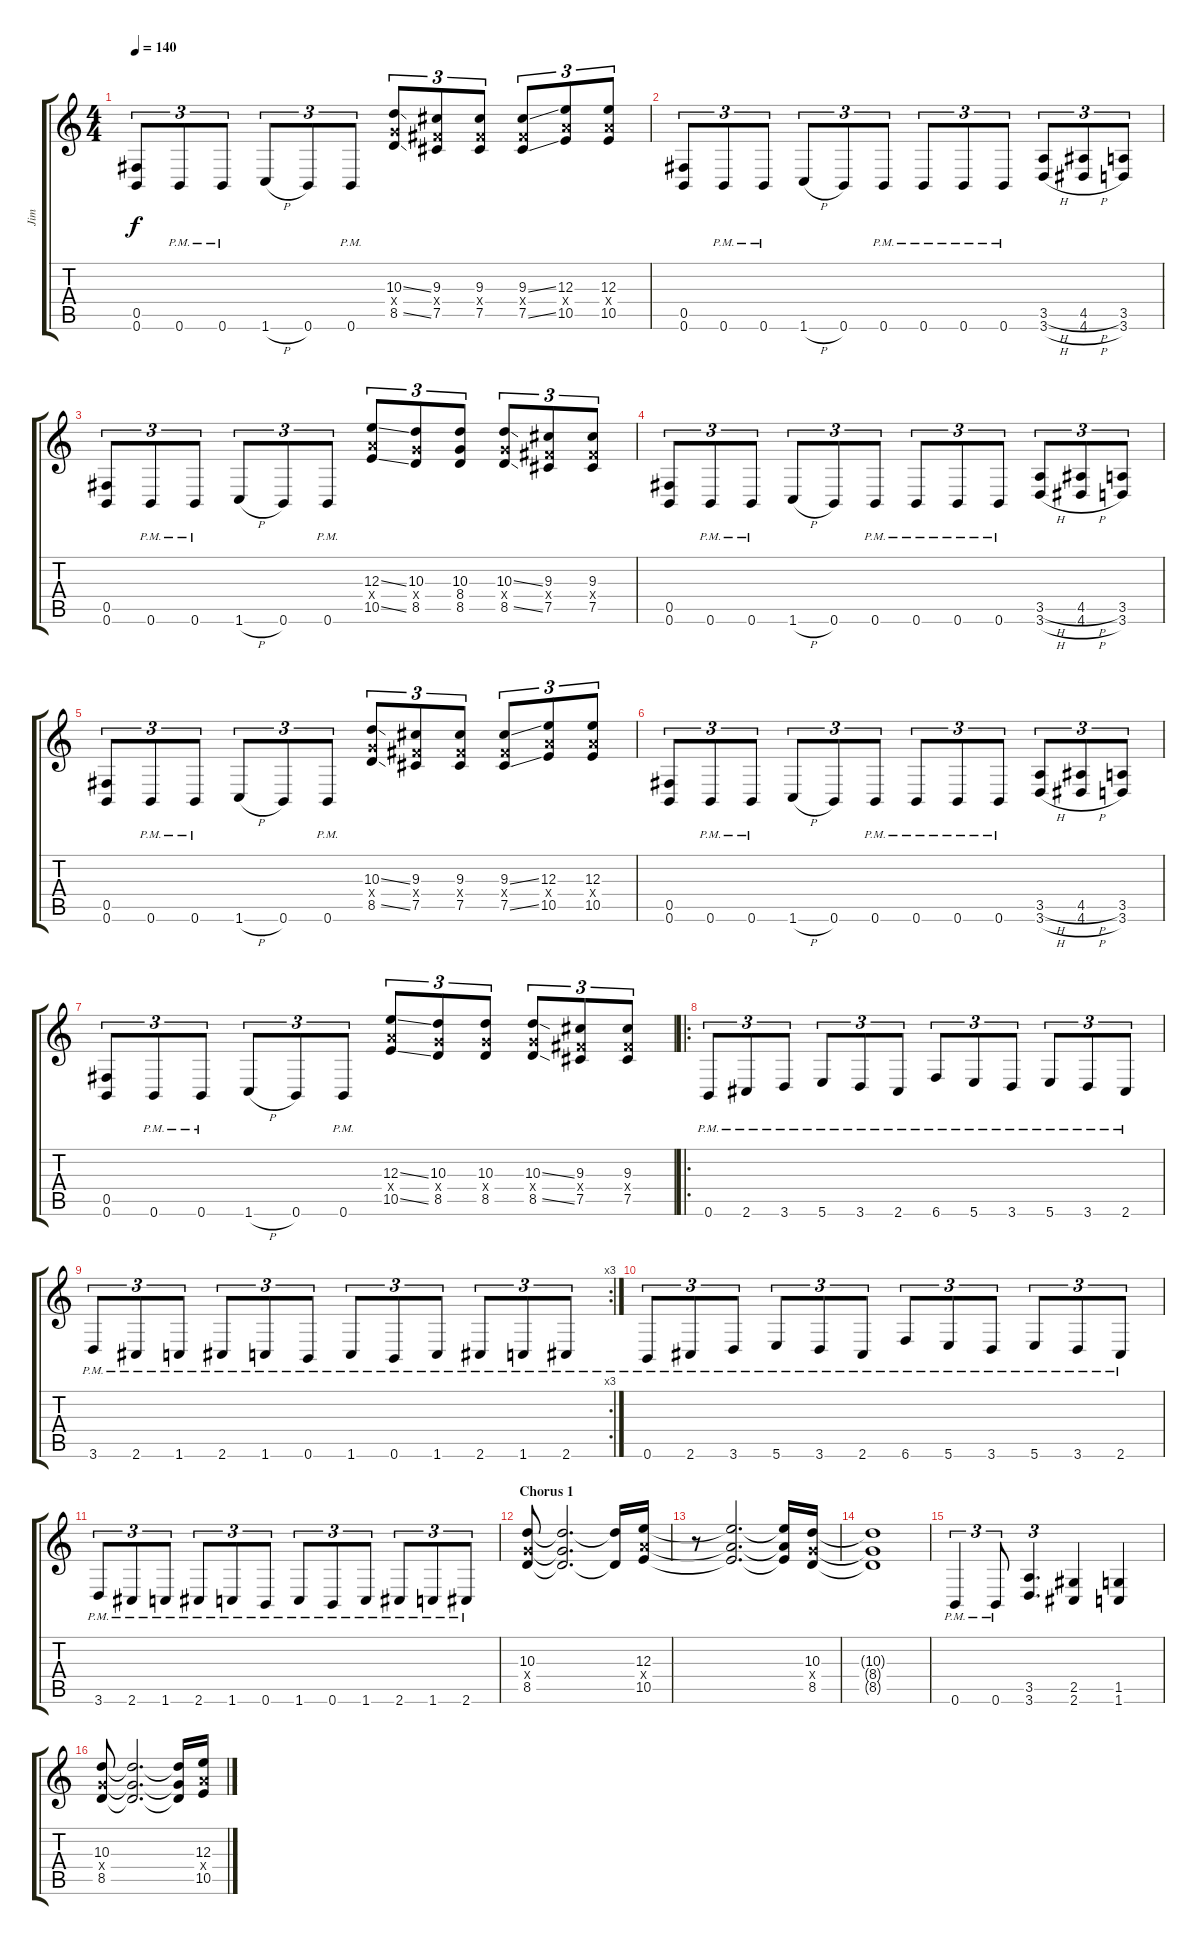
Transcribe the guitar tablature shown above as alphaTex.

\track ("Jim" "Jim") {instrument distortionguitar}
\staff {score tabs}
\tuning (Db4 Ab3 E3 B2 Gb2 B1) {hide}
\ts (4 4)
\tempo 140
\clef g2
\ks c
(0.5 0.6).8{tu (3 2) dy f} 0.6{pm}.8{tu (3 2)} 0.6{pm}.8{tu (3 2)} 1.6{h}.8{tu (3 2)} 0.6.8{tu (3 2)} 0.6{pm}.8{tu (3 2)} (10.3{ss} 8.4{x} 8.5{ss}).8{tu (3 2)} (9.3 7.4{x} 7.5).8{tu (3 2)} (9.3 7.4{x} 7.5).8{tu (3 2)} (9.3{ss} 7.4{x} 7.5{ss}).8{tu (3 2)} (12.3 10.4{x} 10.5).8{tu (3 2)} (12.3 10.4{x} 10.5).8{tu (3 2)} |
(0.5 0.6).8{tu (3 2)} 0.6{pm}.8{tu (3 2)} 0.6{pm}.8{tu (3 2)} 1.6{h}.8{tu (3 2)} 0.6.8{tu (3 2)} 0.6{pm}.8{tu (3 2)} 0.6{pm}.8{tu (3 2)} 0.6{pm}.8{tu (3 2)} 0.6{pm}.8{tu (3 2)} (3.5{h} 3.6{h}).8{tu (3 2)} (4.5{h} 4.6{h}).8{tu (3 2)} (3.5 3.6).8{tu (3 2)} |
(0.5 0.6).8{tu (3 2)} 0.6{pm}.8{tu (3 2)} 0.6{pm}.8{tu (3 2)} 1.6{h}.8{tu (3 2)} 0.6.8{tu (3 2)} 0.6{pm}.8{tu (3 2)} (12.3{ss} 10.4{x} 10.5{ss}).8{tu (3 2)} (10.3 8.4{x} 8.5).8{tu (3 2)} (10.3 8.4 8.5).8{tu (3 2)} (10.3{ss} 8.4{x} 8.5{ss}).8{tu (3 2)} (9.3 7.4{x} 7.5).8{tu (3 2)} (9.3 7.4{x} 7.5).8{tu (3 2)} |
(0.5 0.6).8{tu (3 2)} 0.6{pm}.8{tu (3 2)} 0.6{pm}.8{tu (3 2)} 1.6{h}.8{tu (3 2)} 0.6.8{tu (3 2)} 0.6{pm}.8{tu (3 2)} 0.6{pm}.8{tu (3 2)} 0.6{pm}.8{tu (3 2)} 0.6{pm}.8{tu (3 2)} (3.5{h} 3.6{h}).8{tu (3 2)} (4.5{h} 4.6{h}).8{tu (3 2)} (3.5 3.6).8{tu (3 2)} |
(0.5 0.6).8{tu (3 2)} 0.6{pm}.8{tu (3 2)} 0.6{pm}.8{tu (3 2)} 1.6{h}.8{tu (3 2)} 0.6.8{tu (3 2)} 0.6{pm}.8{tu (3 2)} (10.3{ss} 8.4{x} 8.5{ss}).8{tu (3 2)} (9.3 7.4{x} 7.5).8{tu (3 2)} (9.3 7.4{x} 7.5).8{tu (3 2)} (9.3{ss} 7.4{x} 7.5{ss}).8{tu (3 2)} (12.3 10.4{x} 10.5).8{tu (3 2)} (12.3 10.4{x} 10.5).8{tu (3 2)} |
(0.5 0.6).8{tu (3 2)} 0.6{pm}.8{tu (3 2)} 0.6{pm}.8{tu (3 2)} 1.6{h}.8{tu (3 2)} 0.6.8{tu (3 2)} 0.6{pm}.8{tu (3 2)} 0.6{pm}.8{tu (3 2)} 0.6{pm}.8{tu (3 2)} 0.6{pm}.8{tu (3 2)} (3.5{h} 3.6{h}).8{tu (3 2)} (4.5{h} 4.6{h}).8{tu (3 2)} (3.5 3.6).8{tu (3 2)} |
(0.5 0.6).8{tu (3 2)} 0.6{pm}.8{tu (3 2)} 0.6{pm}.8{tu (3 2)} 1.6{h}.8{tu (3 2)} 0.6.8{tu (3 2)} 0.6{pm}.8{tu (3 2)} (12.3{ss} 10.4{x} 10.5{ss}).8{tu (3 2)} (10.3 8.4{x} 8.5).8{tu (3 2)} (10.3 8.4{x} 8.5).8{tu (3 2)} (10.3{ss} 8.4{x} 8.5{ss}).8{tu (3 2)} (9.3 7.4{x} 7.5).8{tu (3 2)} (9.3 7.4{x} 7.5).8{tu (3 2)} |
\ro
0.6{pm}.8{tu (3 2)} 2.6{pm}.8{tu (3 2)} 3.6{pm}.8{tu (3 2)} 5.6{pm}.8{tu (3 2)} 3.6{pm}.8{tu (3 2)} 2.6{pm}.8{tu (3 2)} 6.6{pm}.8{tu (3 2)} 5.6{pm}.8{tu (3 2)} 3.6{pm}.8{tu (3 2)} 5.6{pm}.8{tu (3 2)} 3.6{pm}.8{tu (3 2)} 2.6{pm}.8{tu (3 2)} |
\rc 3
3.6{pm}.8{tu (3 2)} 2.6{pm}.8{tu (3 2)} 1.6{pm}.8{tu (3 2)} 2.6{pm}.8{tu (3 2)} 1.6{pm}.8{tu (3 2)} 0.6{pm}.8{tu (3 2)} 1.6{pm}.8{tu (3 2)} 0.6{pm}.8{tu (3 2)} 1.6{pm}.8{tu (3 2)} 2.6{pm}.8{tu (3 2)} 1.6{pm}.8{tu (3 2)} 2.6{pm}.8{tu (3 2)} |
0.6{pm}.8{tu (3 2)} 2.6{pm}.8{tu (3 2)} 3.6{pm}.8{tu (3 2)} 5.6{pm}.8{tu (3 2)} 3.6{pm}.8{tu (3 2)} 2.6{pm}.8{tu (3 2)} 6.6{pm}.8{tu (3 2)} 5.6{pm}.8{tu (3 2)} 3.6{pm}.8{tu (3 2)} 5.6{pm}.8{tu (3 2)} 3.6{pm}.8{tu (3 2)} 2.6{pm}.8{tu (3 2)} |
3.6{pm}.8{tu (3 2)} 2.6{pm}.8{tu (3 2)} 1.6{pm}.8{tu (3 2)} 2.6{pm}.8{tu (3 2)} 1.6{pm}.8{tu (3 2)} 0.6{pm}.8{tu (3 2)} 1.6{pm}.8{tu (3 2)} 0.6{pm}.8{tu (3 2)} 1.6{pm}.8{tu (3 2)} 2.6{pm}.8{tu (3 2)} 1.6{pm}.8{tu (3 2)} 2.6{pm}.8{tu (3 2)} |
\section ("" "Chorus 1")
(10.3 8.4{x} 8.5).8 (10.3{t} 8.4{t} 8.5{t}).2{d} (10.3{t} 8.5{t}).16 (12.3 10.4{x} 10.5).16 |
r.8 (12.3{t} 10.4{t} 10.5{t}).2{d} (12.3{t} 10.4{t} 10.5{t}).16 (10.3 8.4{x} 8.5).16 |
(10.3{t} 8.4{t} 8.5{t}).1 |
0.6{pm}.4{tu (3 2)} 0.6{pm}.8{tu (3 2)} (3.5 3.6).4{d tu (3 2)} (2.5 2.6).4 (1.5 1.6).4 |
(10.3 8.4{x} 8.5).8 (10.3{t} 8.4{t} 8.5{t}).2{d} (10.3{t} 8.4{t} 8.5{t}).16 (12.3 10.4{x} 10.5).16
